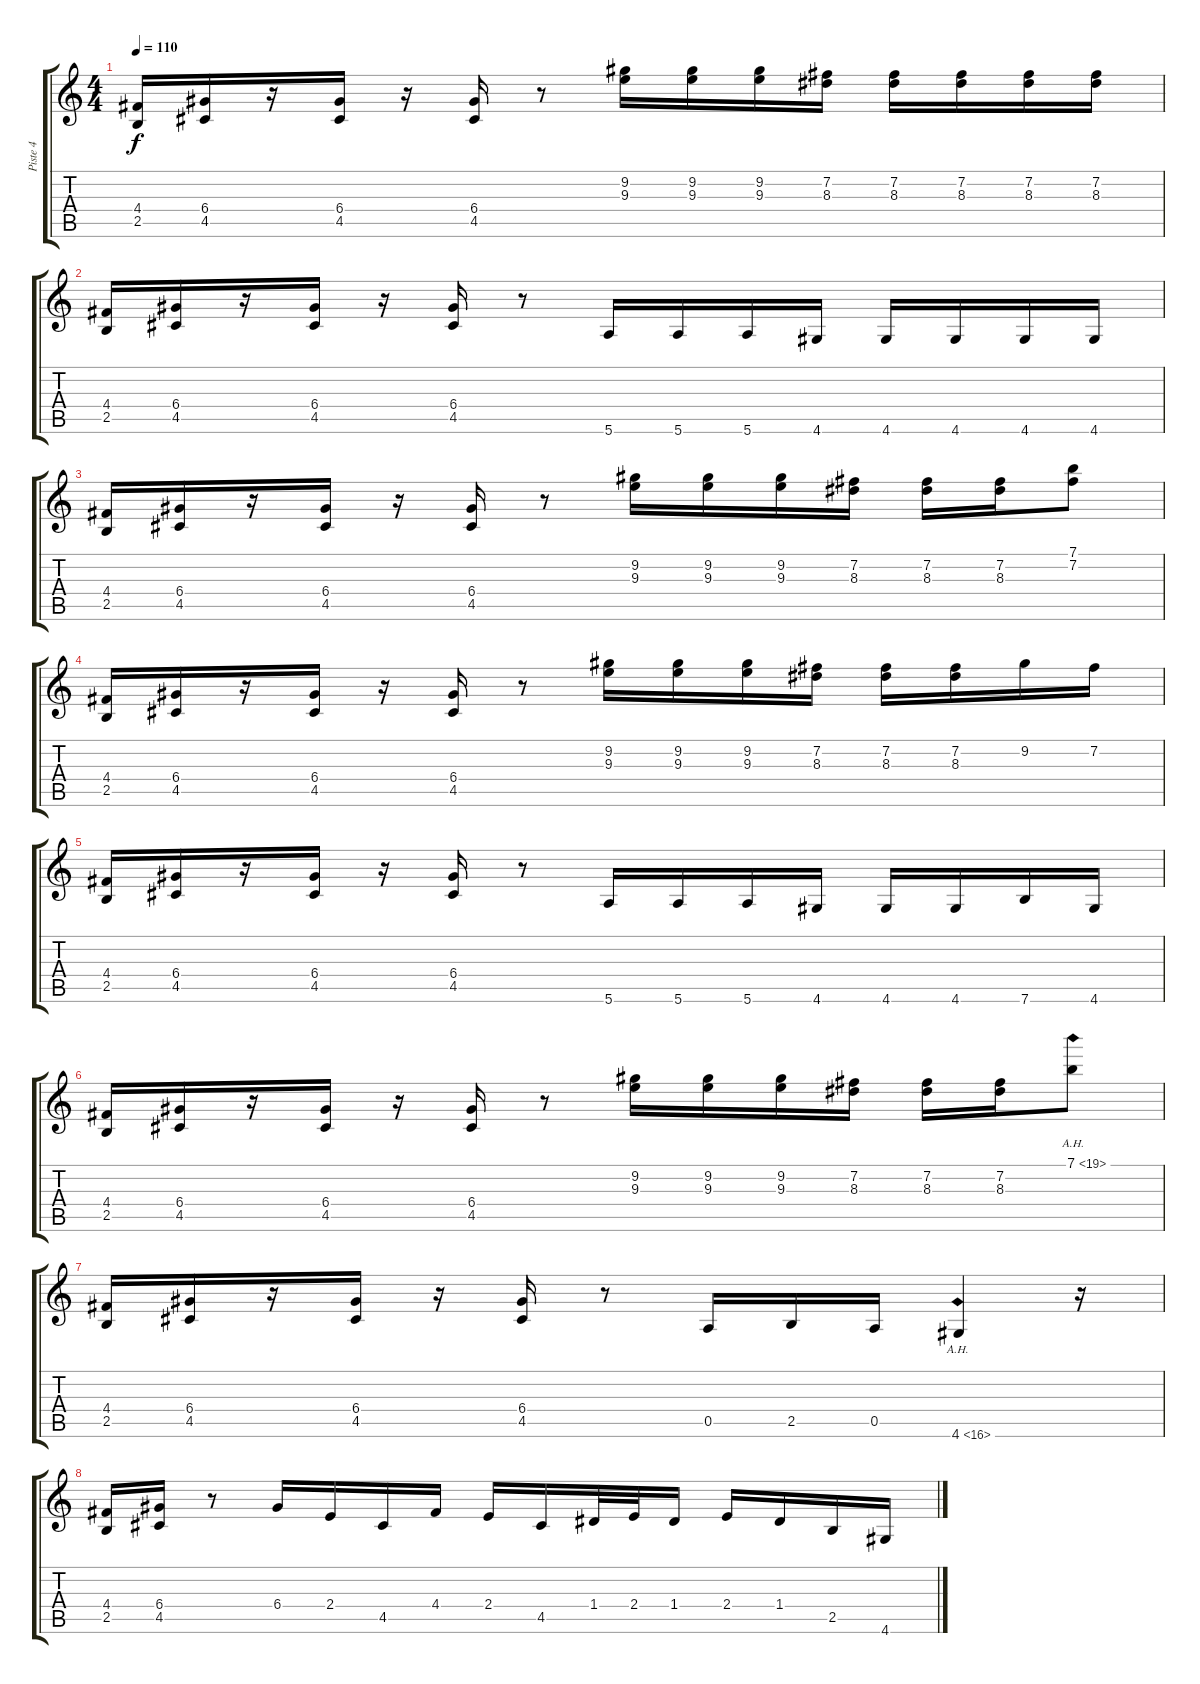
\track ("Piste 4" "Piste 4") {instrument overdrivenguitar}
\staff {score tabs}
\tuning (E4 B3 G3 D3 A2 E2) {hide}
\ts (4 4)
\tempo 110
\clef g2
\ks c
(4.4 2.5).16{dy f} (6.4 4.5).16 r.16 (6.4 4.5).16 r.16 (6.4 4.5).16 r.8 (9.2 9.3).16 (9.2 9.3).16 (9.2 9.3).16 (7.2 8.3).16 (7.2 8.3).16 (7.2 8.3).16 (7.2 8.3).16 (7.2 8.3).16 |
(4.4 2.5).16 (6.4 4.5).16 r.16 (6.4 4.5).16 r.16 (6.4 4.5).16 r.8 5.6.16 5.6.16 5.6.16 4.6.16 4.6.16 4.6.16 4.6.16 4.6.16 |
(4.4 2.5).16 (6.4 4.5).16 r.16 (6.4 4.5).16 r.16 (6.4 4.5).16 r.8 (9.2 9.3).16 (9.2 9.3).16 (9.2 9.3).16 (7.2 8.3).16 (7.2 8.3).16 (7.2 8.3).16 (7.1 7.2).8 |
(4.4 2.5).16 (6.4 4.5).16 r.16 (6.4 4.5).16 r.16 (6.4 4.5).16 r.8 (9.2 9.3).16 (9.2 9.3).16 (9.2 9.3).16 (7.2 8.3).16 (7.2 8.3).16 (7.2 8.3).16 9.2.16 7.2.16 |
(4.4 2.5).16 (6.4 4.5).16 r.16 (6.4 4.5).16 r.16 (6.4 4.5).16 r.8 5.6.16 5.6.16 5.6.16 4.6.16 4.6.16 4.6.16 7.6.16 4.6.16 |
(4.4 2.5).16 (6.4 4.5).16 r.16 (6.4 4.5).16 r.16 (6.4 4.5).16 r.8 (9.2 9.3).16 (9.2 9.3).16 (9.2 9.3).16 (7.2 8.3).16 (7.2 8.3).16 (7.2 8.3).16 7.1{ah 12}.8 |
(4.4 2.5).16 (6.4 4.5).16 r.16 (6.4 4.5).16 r.16 (6.4 4.5).16 r.8 0.5.16 2.5.16 0.5.16 4.6{ah 12}.4 r.16 |
(4.4 2.5).16 (6.4 4.5).16 r.8 6.4.16 2.4.16 4.5.16 4.4.16 2.4.16 4.5.16 1.4.32 2.4.32 1.4.16 2.4.16 1.4.16 2.5.16 4.6.16
